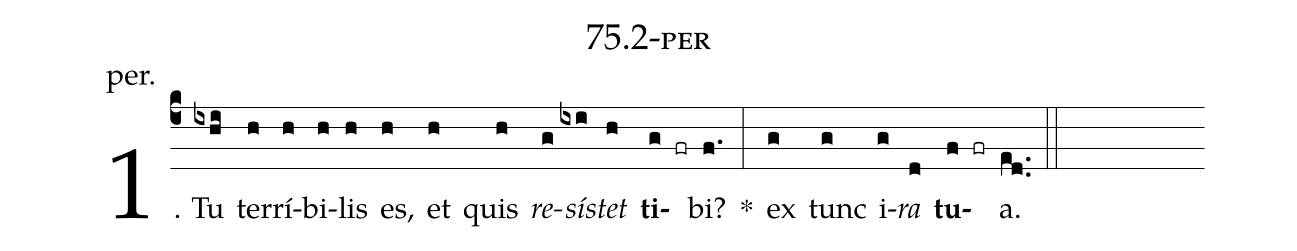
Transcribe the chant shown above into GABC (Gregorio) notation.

name: 75.2-per;
annotation: per.;
%%
(c4)1. Tu(ixhi) ter(h)rí(h)bi(h)lis(h) es,(h) et(h) quis(h) <i>re</i>(g)<i>sís</i>(ixi)<i>tet</i>(h) <b>ti</b>(g fr)bi?(f.) *(:) ex(g) tunc(g) i(g)<i>ra</i>(d) <b>tu</b>(f fr)a.(ed..) (::)


%E(g) u(g) o(g) u(d) a(f) e.(ed..) (::)
